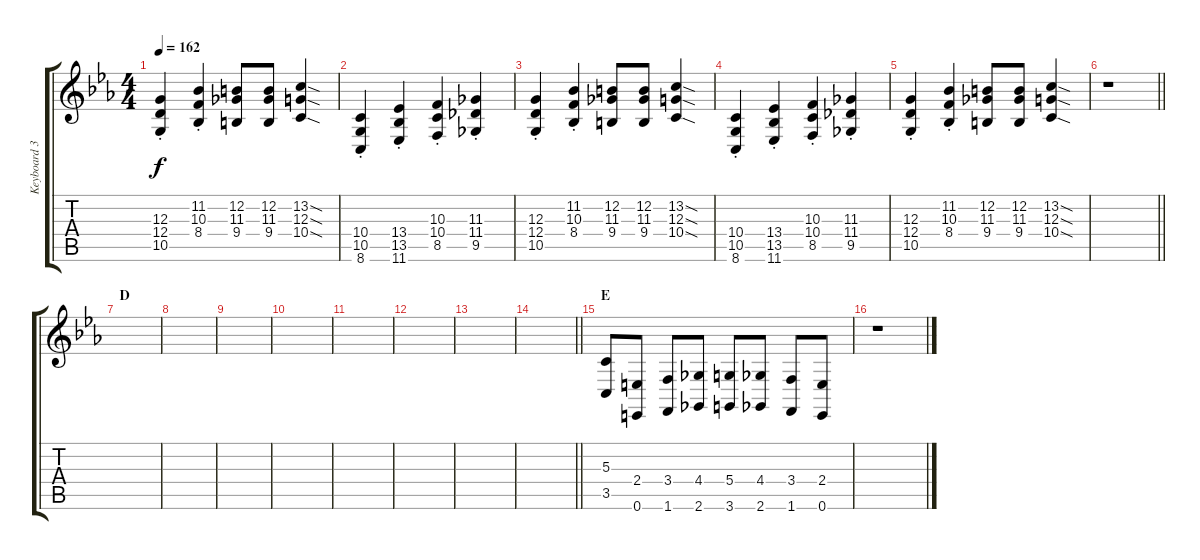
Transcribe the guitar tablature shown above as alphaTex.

\track ("Keyboard 3" "Keyboard 3") {instrument lead2sawtooth}
\staff {score tabs}
\tuning (E4 B3 G3 D3 A2 E2) {hide}
\ts (4 4)
\tempo 162
\clef g2
\ks eb
(12.3{st} 12.4{st} 10.5{st}).4{dy f} (11.2{st} 10.3{st} 8.4{st}).4 (12.2 11.3 9.4).8 (12.2 11.3 9.4).8 (13.2{sod} 12.3{sod} 10.4{sod}).4 |
(10.4{st} 10.5{st} 8.6{st}).4 (13.4{st} 13.5{st} 11.6{st}).4 (10.3{st} 10.4{st} 8.5{st}).4 (11.3{st} 11.4{st} 9.5{st}).4 |
(12.3{st} 12.4{st} 10.5{st}).4 (11.2{st} 10.3{st} 8.4{st}).4 (12.2 11.3 9.4).8 (12.2 11.3 9.4).8 (13.2{sod} 12.3{sod} 10.4{sod}).4 |
(10.4{st} 10.5{st} 8.6{st}).4 (13.4{st} 13.5{st} 11.6{st}).4 (10.3{st} 10.4{st} 8.5{st}).4 (11.3{st} 11.4{st} 9.5{st}).4 |
(12.3{st} 12.4{st} 10.5{st}).4 (11.2{st} 10.3{st} 8.4{st}).4 (12.2 11.3 9.4).8 (12.2 11.3 9.4).8 (13.2{sod} 12.3{sod} 10.4{sod}).4 |
\barLineRight lightlight
r.1 |
\section ("" "D")
|
|
|
|
|
|
|
\barLineRight lightlight
|
\section ("" "E")
(5.3 3.5).8 (2.4 0.6).8 (3.4 1.6).8 (4.4 2.6).8 (5.4 3.6).8 (4.4 2.6).8 (3.4 1.6).8 (2.4 0.6).8 |
r.1
